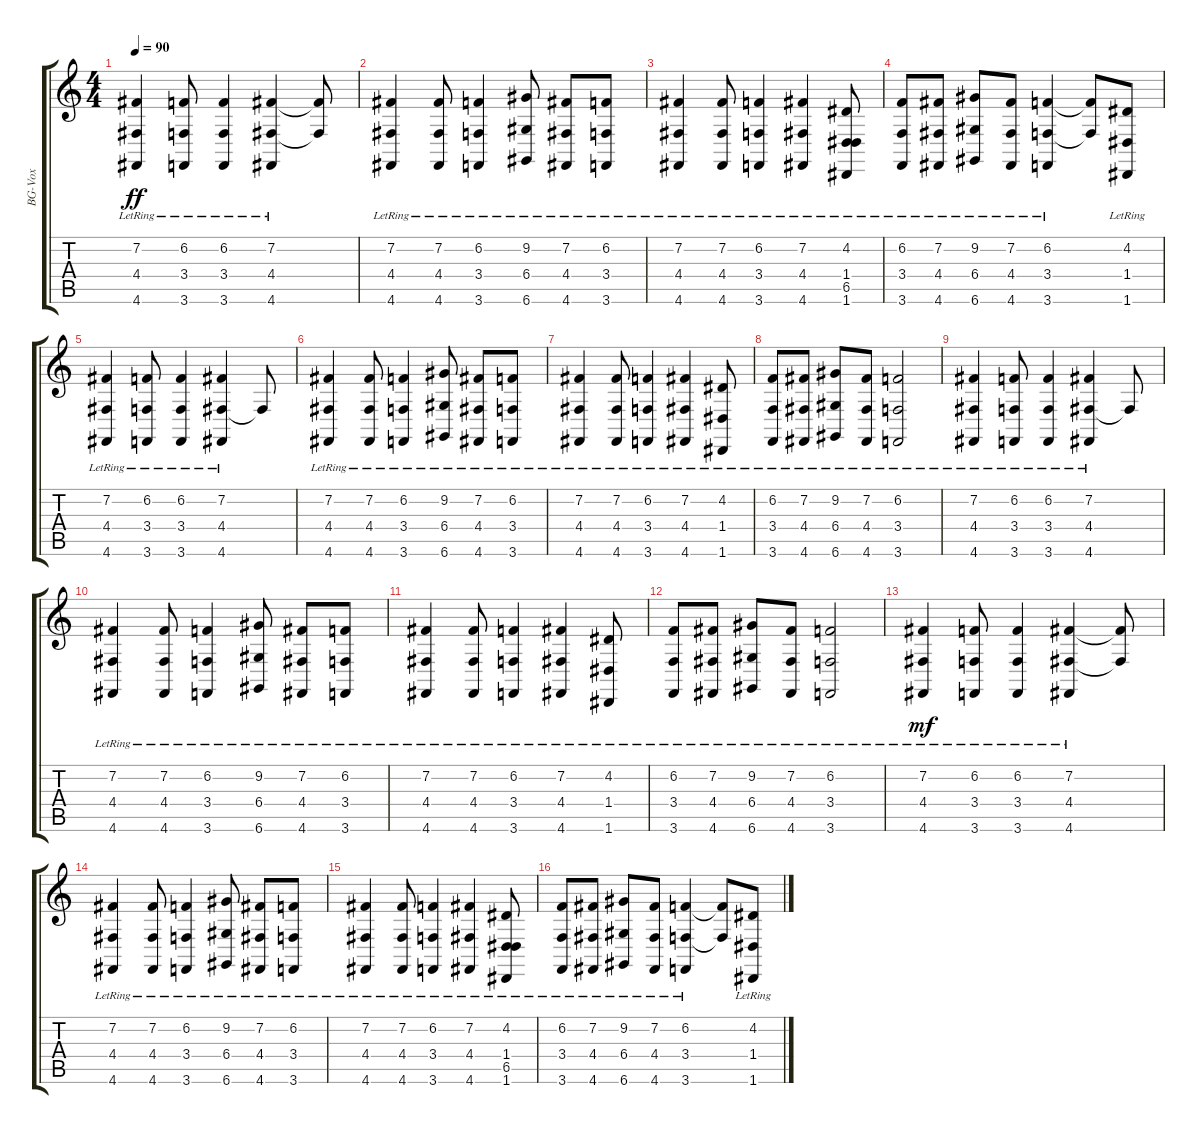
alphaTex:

\track ("BG-Vox" "BG-Vox") {instrument bagpipe}
\staff {score tabs}
\tuning (E4 B3 G3 D3 A2 D2) {hide}
\ts (4 4)
\tempo 90
\clef g2
\ks c
(7.2{lr} 4.4{lr} 4.6{lr}).4{dy ff} (6.2{lr} 3.4{lr} 3.6{lr}).8 (6.2{lr} 3.4{lr} 3.6{lr}).4 (7.2{lr} 4.4{lr} 4.6{lr}).4 (7.2{t} 4.4{t}).8 |
(7.2{lr} 4.4{lr} 4.6{lr}).4 (7.2{lr} 4.4{lr} 4.6{lr}).8 (6.2{lr} 3.4{lr} 3.6{lr}).4 (9.2{lr} 6.4{lr} 6.6{lr}).8 (7.2{lr} 4.4{lr} 4.6{lr}).8 (6.2{lr} 3.4{lr} 3.6{lr}).8 |
(7.2{lr} 4.4{lr} 4.6{lr}).4 (7.2{lr} 4.4{lr} 4.6{lr}).8 (6.2{lr} 3.4{lr} 3.6{lr}).4 (7.2{lr} 4.4{lr} 4.6{lr}).4 (4.2{lr} 1.4{lr} 6.5 1.6{lr}).8 |
(6.2{lr} 3.4{lr} 3.6{lr}).8 (7.2{lr} 4.4{lr} 4.6{lr}).8 (9.2{lr} 6.4{lr} 6.6{lr}).8 (7.2{lr} 4.4{lr} 4.6{lr}).8 (6.2{lr} 3.4{lr} 3.6{lr}).4 (6.2{t} 3.4{t}).8 (4.2{lr} 1.4{lr} 1.6{lr}).8 |
(7.2{lr} 4.4{lr} 4.6{lr}).4 (6.2{lr} 3.4{lr} 3.6{lr}).8 (6.2{lr} 3.4{lr} 3.6{lr}).4 (7.2{lr} 4.4{lr} 4.6{lr}).4 4.4{t}.8 |
(7.2{lr} 4.4{lr} 4.6{lr}).4 (7.2{lr} 4.4{lr} 4.6{lr}).8 (6.2{lr} 3.4{lr} 3.6{lr}).4 (9.2{lr} 6.4{lr} 6.6{lr}).8 (7.2{lr} 4.4{lr} 4.6{lr}).8 (6.2{lr} 3.4{lr} 3.6{lr}).8 |
(7.2{lr} 4.4{lr} 4.6{lr}).4 (7.2{lr} 4.4{lr} 4.6{lr}).8 (6.2{lr} 3.4{lr} 3.6{lr}).4 (7.2{lr} 4.4{lr} 4.6{lr}).4 (4.2{lr} 1.4{lr} 1.6{lr}).8 |
(6.2{lr} 3.4{lr} 3.6{lr}).8 (7.2{lr} 4.4{lr} 4.6{lr}).8 (9.2{lr} 6.4{lr} 6.6{lr}).8 (7.2{lr} 4.4{lr} 4.6{lr}).8 (6.2{lr} 3.4{lr} 3.6{lr}).2 |
(7.2{lr} 4.4{lr} 4.6{lr}).4 (6.2{lr} 3.4{lr} 3.6{lr}).8 (6.2{lr} 3.4{lr} 3.6{lr}).4 (7.2{lr} 4.4{lr} 4.6{lr}).4 4.4{t}.8 |
(7.2{lr} 4.4{lr} 4.6{lr}).4 (7.2{lr} 4.4{lr} 4.6{lr}).8 (6.2{lr} 3.4{lr} 3.6{lr}).4 (9.2{lr} 6.4{lr} 6.6{lr}).8 (7.2{lr} 4.4{lr} 4.6{lr}).8 (6.2{lr} 3.4{lr} 3.6{lr}).8 |
(7.2{lr} 4.4{lr} 4.6{lr}).4 (7.2{lr} 4.4{lr} 4.6{lr}).8 (6.2{lr} 3.4{lr} 3.6{lr}).4 (7.2{lr} 4.4{lr} 4.6{lr}).4 (4.2{lr} 1.4{lr} 1.6{lr}).8 |
(6.2{lr} 3.4{lr} 3.6{lr}).8 (7.2{lr} 4.4{lr} 4.6{lr}).8 (9.2{lr} 6.4{lr} 6.6{lr}).8 (7.2{lr} 4.4{lr} 4.6{lr}).8 (6.2{lr} 3.4{lr} 3.6{lr}).2 |
(7.2{lr} 4.4{lr} 4.6{lr}).4{dy mf} (6.2{lr} 3.4{lr} 3.6{lr}).8 (6.2{lr} 3.4{lr} 3.6{lr}).4 (7.2{lr} 4.4{lr} 4.6{lr}).4 (7.2{t} 4.4{t}).8 |
(7.2{lr} 4.4{lr} 4.6{lr}).4 (7.2{lr} 4.4{lr} 4.6{lr}).8 (6.2{lr} 3.4{lr} 3.6{lr}).4 (9.2{lr} 6.4{lr} 6.6{lr}).8 (7.2{lr} 4.4{lr} 4.6{lr}).8 (6.2{lr} 3.4{lr} 3.6{lr}).8 |
(7.2{lr} 4.4{lr} 4.6{lr}).4 (7.2{lr} 4.4{lr} 4.6{lr}).8 (6.2{lr} 3.4{lr} 3.6{lr}).4 (7.2{lr} 4.4{lr} 4.6{lr}).4 (4.2{lr} 1.4{lr} 6.5 1.6{lr}).8 |
(6.2{lr} 3.4{lr} 3.6{lr}).8 (7.2{lr} 4.4{lr} 4.6{lr}).8 (9.2{lr} 6.4{lr} 6.6{lr}).8 (7.2{lr} 4.4{lr} 4.6{lr}).8 (6.2{lr} 3.4{lr} 3.6{lr}).4 (6.2{t} 3.4{t}).8 (4.2{lr} 1.4{lr} 1.6{lr}).8
